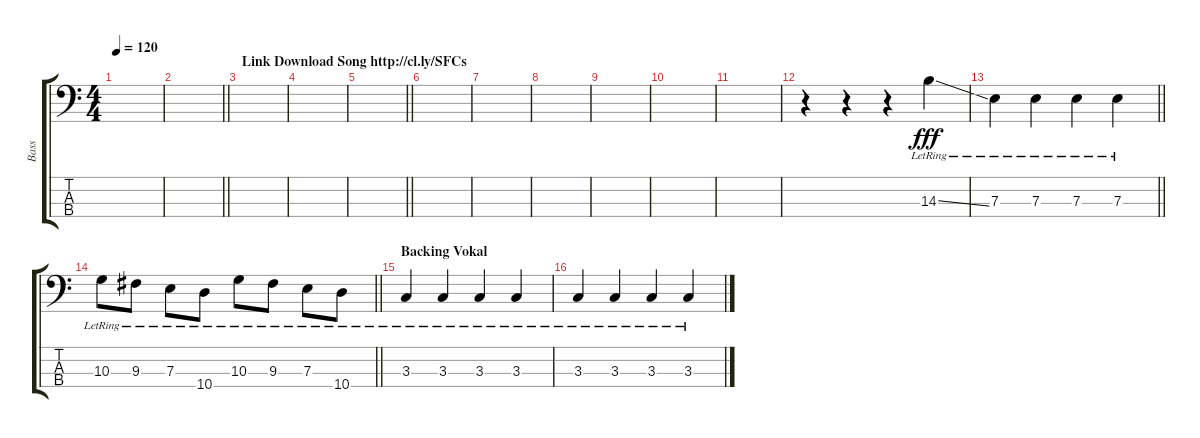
\track ("Bass" "Bass") {instrument electricbassfinger}
\staff {score tabs}
\tuning (G2 D2 A1 E1) {hide}
\ts (4 4)
\tempo 120
\clef f4
\ks c
|
\barLineRight lightlight
|
\section ("" "Link Download Song http://cl.ly/SFCs")
|
|
\barLineRight lightlight
|
|
|
|
|
|
|
r.4 r.4 r.4 14.3{ss lr}.4{dy fff} |
\barLineRight lightlight
7.3{lr}.4 7.3{lr}.4 7.3{lr}.4 7.3{lr}.4 |
\barLineRight lightlight
10.3{lr}.8 9.3{lr}.8 7.3{lr}.8 10.4{lr}.8 10.3{lr}.8 9.3{lr}.8 7.3{lr}.8 10.4{lr}.8 |
\section ("" "Backing Vokal")
3.3{lr}.4 3.3{lr}.4 3.3{lr}.4 3.3{lr}.4 |
3.3{lr}.4 3.3{lr}.4 3.3{lr}.4 3.3{ss lr}.4
